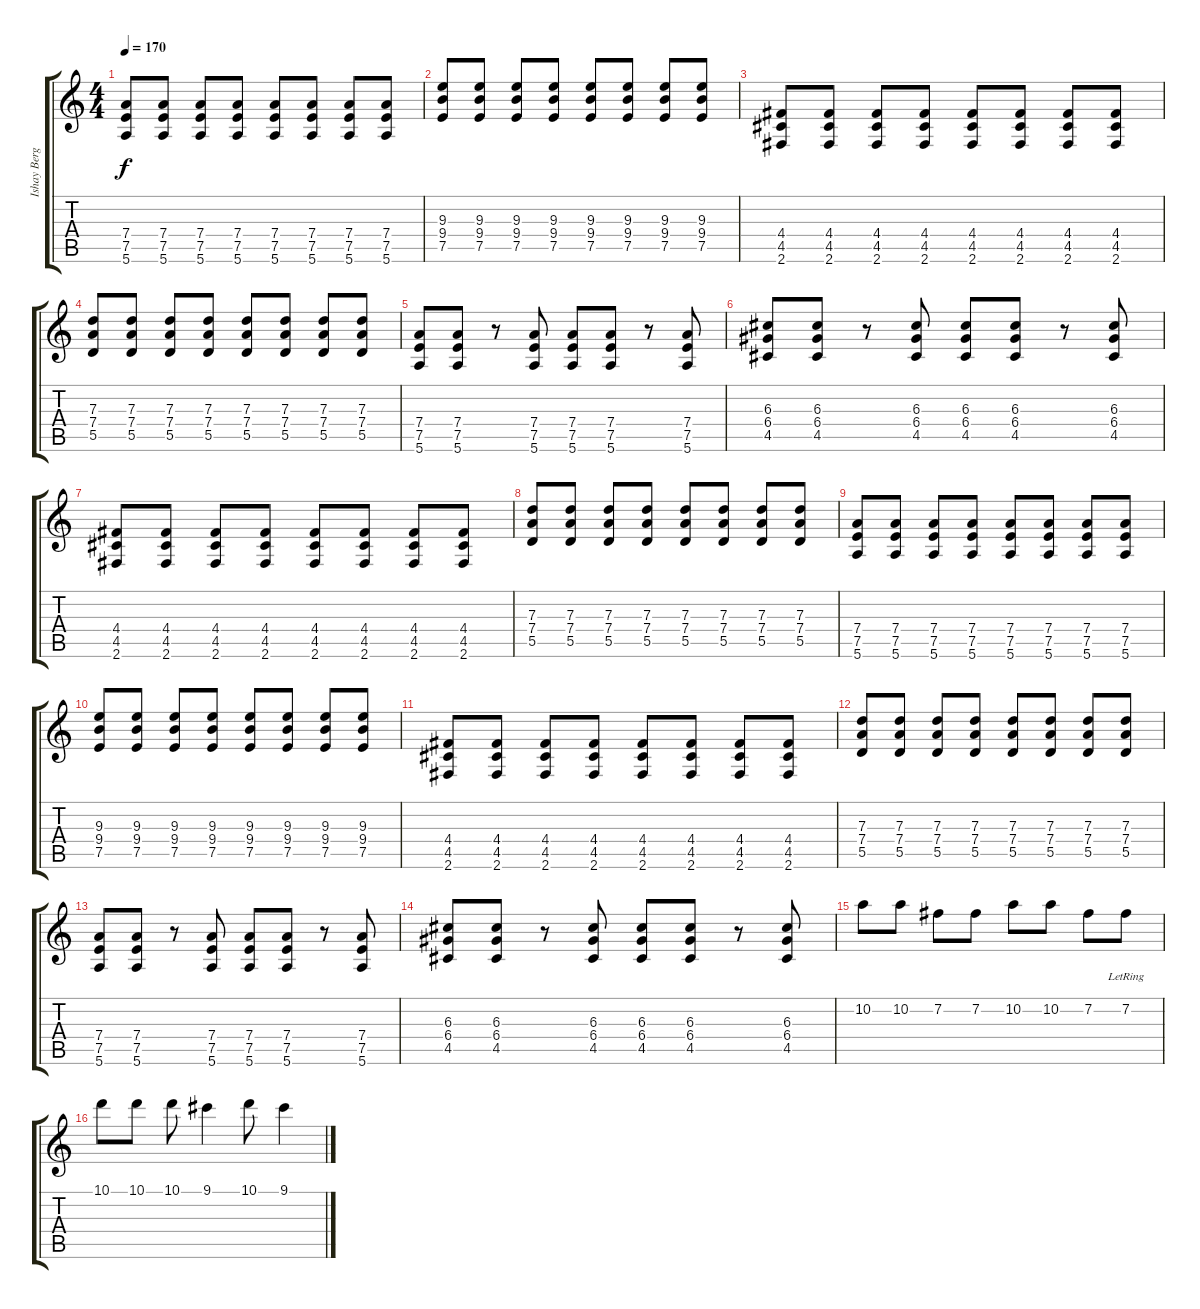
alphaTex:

\track ("Ishay Berger (Guitar)" "Ishay Berg") {instrument distortionguitar}
\staff {score tabs}
\tuning (E4 B3 G3 D3 A2 E2) {hide}
\ts (4 4)
\tempo 170
\clef g2
\ks c
(7.4 7.5 5.6).8{dy f} (7.4 7.5 5.6).8 (7.4 7.5 5.6).8 (7.4 7.5 5.6).8 (7.4 7.5 5.6).8 (7.4 7.5 5.6).8 (7.4 7.5 5.6).8 (7.4 7.5 5.6).8 |
(9.3 9.4 7.5).8 (9.3 9.4 7.5).8 (9.3 9.4 7.5).8 (9.3 9.4 7.5).8 (9.3 9.4 7.5).8 (9.3 9.4 7.5).8 (9.3 9.4 7.5).8 (9.3 9.4 7.5).8 |
(4.4 4.5 2.6).8 (4.4 4.5 2.6).8 (4.4 4.5 2.6).8 (4.4 4.5 2.6).8 (4.4 4.5 2.6).8 (4.4 4.5 2.6).8 (4.4 4.5 2.6).8 (4.4 4.5 2.6).8 |
(7.3 7.4 5.5).8 (7.3 7.4 5.5).8 (7.3 7.4 5.5).8 (7.3 7.4 5.5).8 (7.3 7.4 5.5).8 (7.3 7.4 5.5).8 (7.3 7.4 5.5).8 (7.3 7.4 5.5).8 |
(7.4 7.5 5.6).8 (7.4 7.5 5.6).8 r.8 (7.4 7.5 5.6).8 (7.4 7.5 5.6).8 (7.4 7.5 5.6).8 r.8 (7.4 7.5 5.6).8 |
(6.3 6.4 4.5).8 (6.3 6.4 4.5).8 r.8 (6.3 6.4 4.5).8 (6.3 6.4 4.5).8 (6.3 6.4 4.5).8 r.8 (6.3 6.4 4.5).8 |
(4.4 4.5 2.6).8 (4.4 4.5 2.6).8 (4.4 4.5 2.6).8 (4.4 4.5 2.6).8 (4.4 4.5 2.6).8 (4.4 4.5 2.6).8 (4.4 4.5 2.6).8 (4.4 4.5 2.6).8 |
(7.3 7.4 5.5).8 (7.3 7.4 5.5).8 (7.3 7.4 5.5).8 (7.3 7.4 5.5).8 (7.3 7.4 5.5).8 (7.3 7.4 5.5).8 (7.3 7.4 5.5).8 (7.3 7.4 5.5).8 |
(7.4 7.5 5.6).8 (7.4 7.5 5.6).8 (7.4 7.5 5.6).8 (7.4 7.5 5.6).8 (7.4 7.5 5.6).8 (7.4 7.5 5.6).8 (7.4 7.5 5.6).8 (7.4 7.5 5.6).8 |
(9.3 9.4 7.5).8 (9.3 9.4 7.5).8 (9.3 9.4 7.5).8 (9.3 9.4 7.5).8 (9.3 9.4 7.5).8 (9.3 9.4 7.5).8 (9.3 9.4 7.5).8 (9.3 9.4 7.5).8 |
(4.4 4.5 2.6).8 (4.4 4.5 2.6).8 (4.4 4.5 2.6).8 (4.4 4.5 2.6).8 (4.4 4.5 2.6).8 (4.4 4.5 2.6).8 (4.4 4.5 2.6).8 (4.4 4.5 2.6).8 |
(7.3 7.4 5.5).8 (7.3 7.4 5.5).8 (7.3 7.4 5.5).8 (7.3 7.4 5.5).8 (7.3 7.4 5.5).8 (7.3 7.4 5.5).8 (7.3 7.4 5.5).8 (7.3 7.4 5.5).8 |
(7.4 7.5 5.6).8 (7.4 7.5 5.6).8 r.8 (7.4 7.5 5.6).8 (7.4 7.5 5.6).8 (7.4 7.5 5.6).8 r.8 (7.4 7.5 5.6).8 |
(6.3 6.4 4.5).8 (6.3 6.4 4.5).8 r.8 (6.3 6.4 4.5).8 (6.3 6.4 4.5).8 (6.3 6.4 4.5).8 r.8 (6.3 6.4 4.5).8 |
10.2.8{balance 4} 10.2.8 7.2.8 7.2.8 10.2.8 10.2.8 7.2.8 7.2{lr}.8 |
10.1.8{balance 12} 10.1.8 10.1.8 9.1.4 10.1.8 9.1.4
